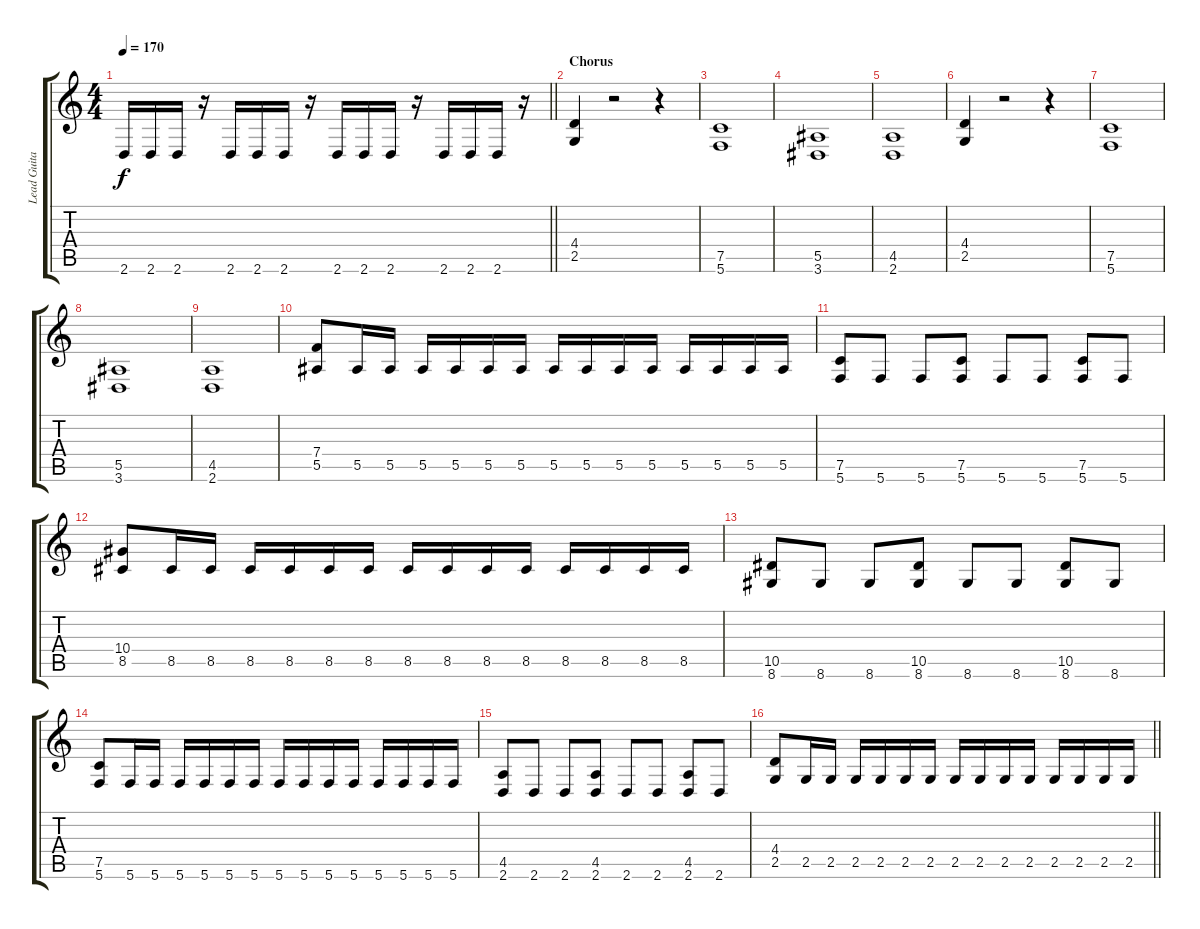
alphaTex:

\track ("Lead Guitar" "Lead Guita") {instrument overdrivenguitar}
\staff {score tabs}
\tuning (C4 G3 Eb3 Bb2 F2 C2) {hide}
\ts (4 4)
\tempo 170
\clef g2
\barLineRight lightlight
\ks c
2.6.16{dy f} 2.6.16 2.6.16 r.16 2.6.16 2.6.16 2.6.16 r.16 2.6.16 2.6.16 2.6.16 r.16 2.6.16 2.6.16 2.6.16 r.16 |
\section ("" "Chorus")
(4.4 2.5).4 r.2 r.4 |
(7.5 5.6).1 |
(5.5 3.6).1 |
(4.5 2.6).1 |
(4.4 2.5).4 r.2 r.4 |
(7.5 5.6).1 |
(5.5 3.6).1 |
(4.5 2.6).1 |
(7.4 5.5).8 5.5.16 5.5.16 5.5.16 5.5.16 5.5.16 5.5.16 5.5.16 5.5.16 5.5.16 5.5.16 5.5.16 5.5.16 5.5.16 5.5.16 |
(7.5 5.6).8 5.6.8 5.6.8 (7.5 5.6).8 5.6.8 5.6.8 (7.5 5.6).8 5.6.8 |
(10.4 8.5).8 8.5.16 8.5.16 8.5.16 8.5.16 8.5.16 8.5.16 8.5.16 8.5.16 8.5.16 8.5.16 8.5.16 8.5.16 8.5.16 8.5.16 |
(10.5 8.6).8 8.6.8 8.6.8 (10.5 8.6).8 8.6.8 8.6.8 (10.5 8.6).8 8.6.8 |
(7.5 5.6).8 5.6.16 5.6.16 5.6.16 5.6.16 5.6.16 5.6.16 5.6.16 5.6.16 5.6.16 5.6.16 5.6.16 5.6.16 5.6.16 5.6.16 |
(4.5 2.6).8 2.6.8 2.6.8 (4.5 2.6).8 2.6.8 2.6.8 (4.5 2.6).8 2.6.8 |
\barLineRight lightlight
(4.4 2.5).8 2.5.16 2.5.16 2.5.16 2.5.16 2.5.16 2.5.16 2.5.16 2.5.16 2.5.16 2.5.16 2.5.16 2.5.16 2.5.16 2.5.16
